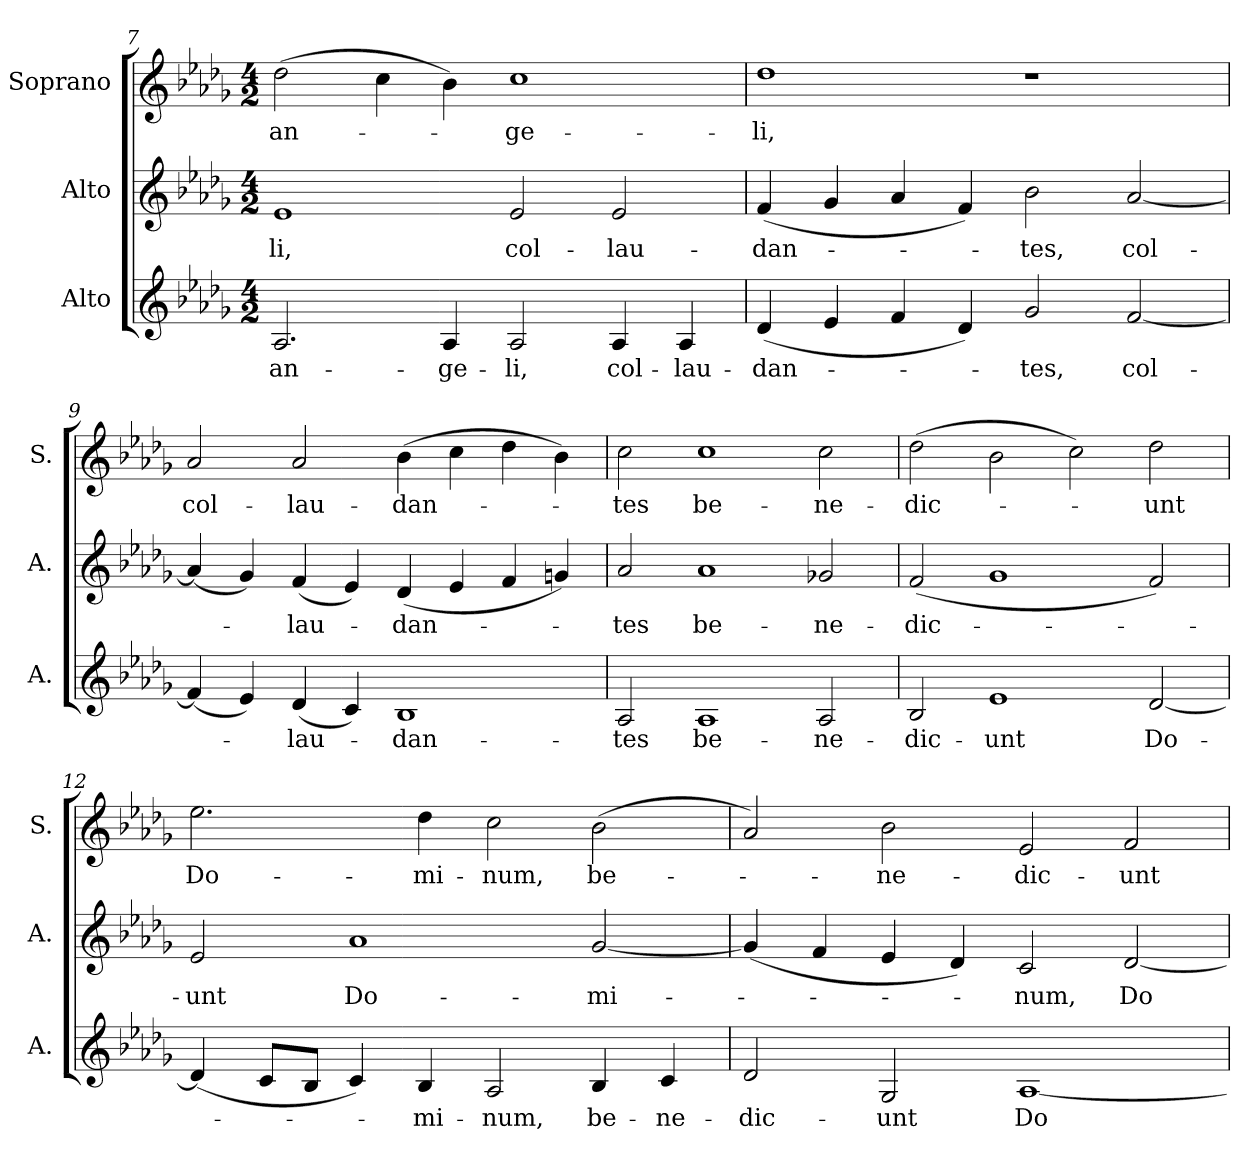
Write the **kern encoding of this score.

**kern	**text	**kern	**text	**kern	**text
*part3	*part3	*part2	*part2	*part1	*part1
*staff3	*staff3	*staff2	*staff2	*staff1	*staff1
*I"Alto	*	*I"Alto	*	*I"Soprano	*
*I'A.	*	*I'A.	*	*I'S.	*
*clefG2	*	*clefG2	*	*clefG2	*
*k[b-e-a-d-g-]	*	*k[b-e-a-d-g-]	*	*k[b-e-a-d-g-]	*
*D-:	*	*D-:	*	*D-:	*
*M4/2	*	*M4/2	*	*M4/2	*
=7	=7	=7	=7	=7	=7
!	!LO:LY:b:color=#000000	!	!	!	!
!	!	!	!LO:LY:b:color=#000000	!	!
!	!	!	!	!	!LO:LY:b:color=#000000
2.A-i/	an-	1e-i	-li,	(2dd-i\	an-
.	.	.	.	4cci\	.
!	!LO:LY:b:color=#000000	!	!	!	!
4A-i/	-ge-	.	.	4b-i\)	.
!	!LO:LY:b:color=#000000	!	!	!	!
!	!	!	!LO:LY:b:color=#000000	!	!
!	!	!	!	!	!LO:LY:b:color=#000000
2A-i/	-li,	2e-i/	col-	1cci	-ge-
!	!LO:LY:b:color=#000000	!	!	!	!
!	!	!	!LO:LY:b:color=#000000	!	!
4A-i/	col-	2e-i/	-lau-	.	.
!	!LO:LY:b:color=#000000	!	!	!	!
4A-i/	-lau-	.	.	.	.
=8	=8	=8	=8	=8	=8
!	!LO:LY:b:color=#000000	!	!	!	!
!	!	!	!LO:LY:b:color=#000000	!	!
!	!	!	!	!	!LO:LY:b:color=#000000
(4d-i/	-dan-	(4fi/	-dan-	1dd-i	-li,
4e-i/	.	4g-i/	.	.	.
4fi/	.	4a-i/	.	.	.
4d-i/)	.	4fi/)	.	.	.
!	!LO:LY:b:color=#000000	!	!	!	!
!	!	!	!LO:LY:b:color=#000000	!	!
2g-i/	-tes,	2b-i\	-tes,	1r	.
!	!LO:LY:b:color=#000000	!	!	!	!
!	!	!	!LO:LY:b:color=#000000	!	!
[2fi/	col-	[2a-i/	col-	.	.
=9	=9	=9	=9	=9	=9
!	!	!	!	!	!LO:LY:b:color=#000000
(4fi/]	.	(4a-i/]	.	2a-i/	col-
4e-i/)	.	4g-i/)	.	.	.
!	!LO:LY:b:color=#000000	!	!	!	!
!	!	!	!LO:LY:b:color=#000000	!	!
!	!	!	!	!	!LO:LY:b:color=#000000
(4d-i/	-lau-	(4fi/	-lau-	2a-i/	-lau-
4ci/)	.	4e-i/)	.	.	.
!	!LO:LY:b:color=#000000	!	!	!	!
!	!	!	!LO:LY:b:color=#000000	!	!
!	!	!	!	!	!LO:LY:b:color=#000000
1B-i	-dan-	(4d-i/	-dan-	(4b-i\	-dan-
.	.	4e-i/	.	4cci\	.
.	.	4fi/	.	4dd-i\	.
.	.	4gni/)	.	4b-i\)	.
!!LO:LB:g=z
=10	=10	=10	=10	=10	=10
!	!LO:LY:b:color=#000000	!	!	!	!
!	!	!	!LO:LY:b:color=#000000	!	!
!	!	!	!	!	!LO:LY:b:color=#000000
2A-i/	-tes	2a-i/	-tes	2cci\	-tes
!	!LO:LY:b:color=#000000	!	!	!	!
!	!	!	!LO:LY:b:color=#000000	!	!
!	!	!	!	!	!LO:LY:b:color=#000000
1A-i	be-	1a-i	be-	1cci	be-
!	!LO:LY:b:color=#000000	!	!	!	!
!	!	!	!LO:LY:b:color=#000000	!	!
!	!	!	!	!	!LO:LY:b:color=#000000
2A-i/	-ne-	2g-Xi/	-ne-	2cci\	-ne-
=11	=11	=11	=11	=11	=11
!	!LO:LY:b:color=#000000	!	!	!	!
!	!	!	!LO:LY:b:color=#000000	!	!
!	!	!	!	!	!LO:LY:b:color=#000000
2B-i/	-dic-	(2fi/	-dic-	(2dd-i\	-dic-
!	!LO:LY:b:color=#000000	!	!	!	!
1e-i	-unt	1g-i	.	2b-i\	.
.	.	.	.	2cci\)	.
!	!LO:LY:b:color=#000000	!	!	!	!
!	!	!	!	!	!LO:LY:b:color=#000000
[2d-i/	Do-	2fi/)	.	2dd-i\	-unt
=12	=12	=12	=12	=12	=12
!	!	!	!LO:LY:b:color=#000000	!	!
!	!	!	!	!	!LO:LY:b:color=#000000
(4d-i/]	.	2e-i/	-unt	2.ee-i\	Do-
8ci/L	.	.	.	.	.
8B-i/J	.	.	.	.	.
!	!	!	!LO:LY:b:color=#000000	!	!
4ci/)	.	1a-i	Do-	.	.
!	!LO:LY:b:color=#000000	!	!	!	!
!	!	!	!	!	!LO:LY:b:color=#000000
4B-i/	-mi-	.	.	4dd-i\	-mi-
!	!LO:LY:b:color=#000000	!	!	!	!
!	!	!	!	!	!LO:LY:b:color=#000000
2A-i/	-num,	.	.	2cci\	-num,
!	!LO:LY:b:color=#000000	!	!	!	!
!	!	!	!LO:LY:b:color=#000000	!	!
!	!	!	!	!	!LO:LY:b:color=#000000
4B-i/	be-	[2g-i/	-mi-	(2b-i\	be-
!	!LO:LY:b:color=#000000	!	!	!	!
4ci/	-ne-	.	.	.	.
=13	=13	=13	=13	=13	=13
!	!LO:LY:b:color=#000000	!	!	!	!
2d-i/	-dic-	(4g-i/]	.	2a-i/)	.
.	.	4fi/	.	.	.
!	!LO:LY:b:color=#000000	!	!	!	!
!	!	!	!	!	!LO:LY:b:color=#000000
2G-i/	-unt	4e-i/	.	2b-i\	-ne-
.	.	4d-i/)	.	.	.
!	!LO:LY:b:color=#000000	!	!	!	!
!	!	!	!LO:LY:b:color=#000000	!	!
!	!	!	!	!	!LO:LY:b:color=#000000
[1A-i	Do-	2ci/	-num,	2e-i/	-dic-
!	!	!	!LO:LY:b:color=#000000	!	!
!	!	!	!	!	!LO:LY:b:color=#000000
.	.	[2d-i/	Do-	2fi/	-unt
=	=	=	=	=	=
*-	*-	*-	*-	*-	*-
